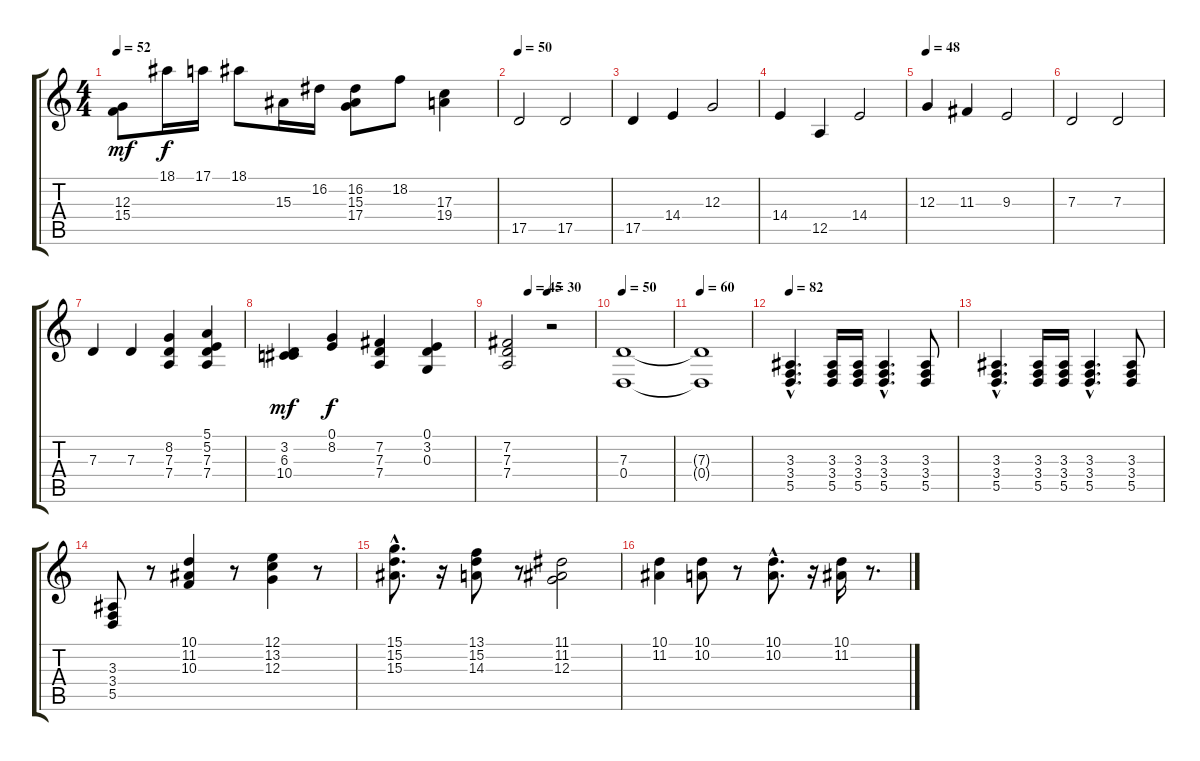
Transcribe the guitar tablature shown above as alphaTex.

\track "" {instrument stringensemble1}
\staff {score tabs}
\tuning (E4 B3 G3 D3 A2 E2) {hide}
\ts (4 4)
\tempo 52
\clef g2
\ks c
(12.3 15.4).8{dy mf} 18.1.16{dy f} 17.1.16 18.1.8 15.3.16 16.2.16 (16.2 15.3 17.4).8 18.2.8 (17.3 19.4).4 |
\tempo 50
17.5.2{volume 7} 17.5.2 |
17.5.4 14.4.4 12.3.2 |
14.4.4 12.5.4 14.4.2 |
\tempo 48
12.3.4 11.3.4 9.3.2 |
7.3.2 7.3.2 |
7.3.4 7.3.4 (8.2 7.3 7.4).4 (5.1 5.2 7.3 7.4).4 |
(3.2 6.3 10.4).4{dy mf} (0.1 8.2).4{dy f volume 6} (7.2 7.3 7.4).4{volume 6} (0.1 3.2 0.3).4{volume 5} |
\tempo (45 0.25)
\tempo (30 0.46875)
(7.2 7.3 7.4).2{volume 4} r.2 |
\tempo 50
(7.3 0.4).1{volume 6} |
\tempo 60
(7.3{t} 0.4{t}).1 |
\tempo 82
(3.3{hac} 3.4{hac} 5.5{hac}).4{d volume 16} (3.3 3.4 5.5).16 (3.3 3.4 5.5).16 (3.3{hac} 3.4{hac} 5.5{hac}).4{d} (3.3 3.4 5.5).8 |
(3.3{hac} 3.4{hac} 5.5{hac}).4{d} (3.3 3.4 5.5).16 (3.3 3.4 5.5).16 (3.3{hac} 3.4{hac} 5.5{hac}).4{d} (3.3 3.4 5.5).8 |
(3.3 3.4 5.5).8 r.8 (10.1 11.2 10.3).4{volume 12} r.8 (12.1 13.2 12.3).4 r.8 |
(15.1{hac} 15.2{hac} 15.3{hac}).8{d} r.16 (13.1 15.2 14.3).8 r.8 (11.1 11.2 12.3).2 |
(10.1 11.2).4 (10.1 10.2).8 r.8 (10.1{hac} 10.2{hac}).8{d} r.16 (10.1 11.2).16 r.8{d}
